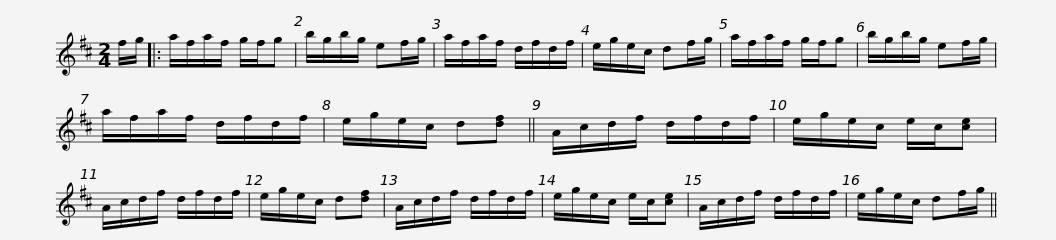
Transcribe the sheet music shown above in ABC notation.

X:1
L:1/8
M:2/4
I:linebreak $
K:D
V:1 treble
V:1
 f/g/ |: a/f/a/f/ g/f/g | b/g/b/g/ ef/g/ | a/f/a/f/ d/f/d/f/ | e/g/e/c/ df/g/ | %5
 a/f/a/f/ g/f/g | b/g/b/g/ ef/g/ |$ a/f/a/f/ d/f/d/f/ | e/g/e/c/ d[df] || A/c/d/f/ d/f/d/f/ | %10
 e/g/e/c/ e/c/[ce] | A/c/d/f/ d/f/d/f/ | e/g/e/c/ d[df] |$ A/c/d/f/ d/f/d/f/ | e/g/e/c/ e/c/[ce] | %15
 A/c/d/f/ d/f/d/f/ | e/g/e/c/ df/g/ || %17
